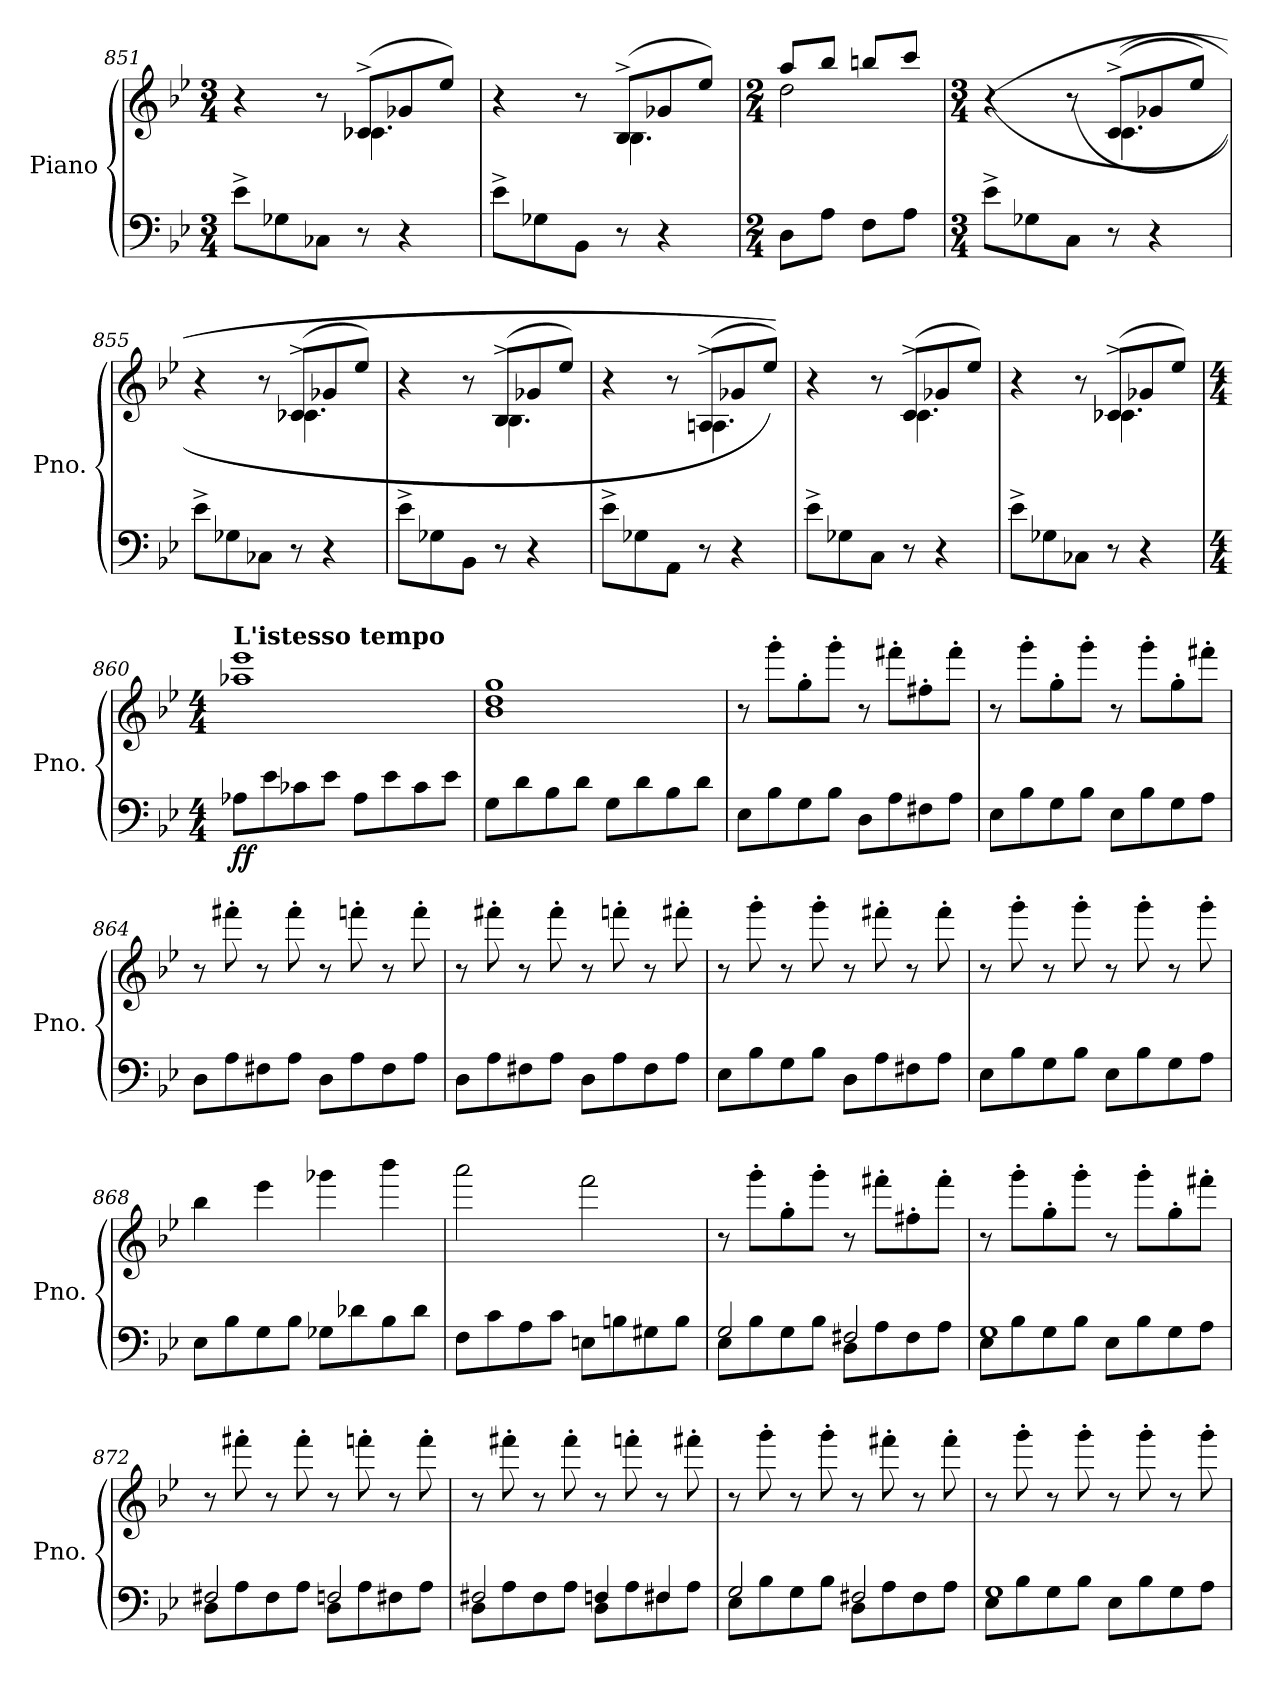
**kern	**kern	**dynam
*part1	*part1	*part1
*staff2	*staff1	*staff1/2
*I"Piano	*	*
*I'Pno.	*	*
!!LO:LB:g=z
*clefF4	*clefG2	*
*k[b-e-]	*k[b-e-]	*
*M3/4	*M3/4	*
=851	=851	=851
*	*^	*
8e-^\L	4r	4.ryy	.
8G-X\	.	.	.
8C-X\J	8r	.	.
8r	(<8c-X^/L	4.c-X\	.
4r	8g-X/	.	.
.	8ee-/J)	.	.
=852	=852	=852	=852
8e-^\L	4r	4.ryy	.
8G-X\	.	.	.
8BB-\J	8r	.	.
8r	(<8B-^/L	4.B-\	.
4r	8g-X/	.	.
.	8ee-/J)	.	.
=853	=853	=853	=853
*M2/4	*M2/4	*	*
8D\L	8aa/L	2dd\	.
8A\J	8bb-/J	.	.
8F\L	8bbn/L	.	.
8A\J	8ccc/J	.	.
=854	=854	=854	=854
*M3/4	*M3/4	*	*
8e-^\L	(>(>4r	4.ryy	.
8G-X\	.	.	.
8C\J	(>8r	.	.
8r	(<(>8c^/L	4.c\	.
4r	8g-X/	.	.
.	8ee-/J)	.	.
!!LO:LB:g=z	!!
=855	=855	=855	=855
8e-^\L	4r	4.ryy	.
8G-X\	.	.	.
8C-X\J	8r	.	.
8r	(<8c-X^/L	4.c-X\	.
4r	8g-X/	.	.
.	8ee-/J)	.	.
=856	=856	=856	=856
8e-^\L	4r	4.ryy	.
8G-X\	.	.	.
8BB-\J	8r	.	.
8r	(<8B-^/L	4.B-\	.
4r	8g-X/	.	.
.	8ee-/J)	.	.
=857	=857	=857	=857
8e-^\L	4r	4.ryy	.
8G-X\	.	.	.
8AA\J	8r	.	.
8r	(<8A^/L	4.An\	.
4r	8g-X/	.	.
.	8ee-/J)))))	.	.
=858	=858	=858	=858
8e-^\L	4r	4.ryy	.
8G-X\	.	.	.
8C\J	8r	.	.
8r	(<8c^/L	4.c\	.
4r	8g-X/	.	.
.	8ee-/J)	.	.
!!LO:PB:g=z	!!
=859	=859	=859	=859
8e-^\L	4r	4.ryy	.
8G-X\	.	.	.
8C-X\J	8r	.	.
8r	(<8c-X^/L	4.c-X\	.
4r	8g-X/	.	.
.	8ee-/J)	.	.
*	*v	*v	*
=860	=860	=860
*M4/4	*M4/4	*
!	!LO:TX:a:B:t=L'istesso tempo	!
!	!	!LO:DY:b=2
8A-X\L	1aa-X 1eee-	ff
8e-\	.	.
8c-X\	.	.
8e-\J	.	.
8A-\L	.	.
8e-\	.	.
8c-\	.	.
8e-\J	.	.
=861	=861	=861
8G\L	1b- 1dd 1gg	.
8d\	.	.
8B-\	.	.
8d\J	.	.
8G\L	.	.
8d\	.	.
8B-\	.	.
8d\J	.	.
=862	=862	=862
8E-\L	8r	.
8B-\	8ggg'\L	.
8G\	8gg'\	.
8B-\J	8ggg'\J	.
8D\L	8r	.
8A\	8fff#X'\L	.
8F#X\	8ff#X'\	.
8A\J	8fff#'\J	.
!!LO:LB:g=z
=863	=863	=863
8E-\L	8r	.
8B-\	8ggg'\L	.
8G\	8gg'\	.
8B-\J	8ggg'\J	.
8E-\L	8r	.
8B-\	8ggg'\L	.
8G\	8gg'\	.
8A\J	8fff#X'\J	.
=864	=864	=864
8D\L	8r	.
8A\	8fff#X'\	.
8F#X\	8r	.
8A\J	8fff#'\	.
8D\L	8r	.
8A\	8fffn'\	.
8F#\	8r	.
8A\J	8fff'\	.
=865	=865	=865
8D\L	8r	.
8A\	8fff#X'\	.
8F#X\	8r	.
8A\J	8fff#'\	.
8D\L	8r	.
8A\	8fffn'\	.
8F#\	8r	.
8A\J	8fff#X'\	.
=866	=866	=866
8E-\L	8r	.
8B-\	8ggg'\	.
8G\	8r	.
8B-\J	8ggg'\	.
8D\L	8r	.
8A\	8fff#X'\	.
8F#X\	8r	.
8A\J	8fff#'\	.
=867	=867	=867
8E-\L	8r	.
8B-\	8ggg'\	.
8G\	8r	.
8B-\J	8ggg'\	.
8E-\L	8r	.
8B-\	8ggg'\	.
8G\	8r	.
8A\J	8ggg'\	.
!!LO:LB:g=z
=868	=868	=868
8E-\L	4bb-\	.
8B-\	.	.
8G\	4eee-\	.
8B-\J	.	.
8G-X\L	4ggg-X\	.
8d-X\	.	.
8B-\	4bbb-\	.
8d-\J	.	.
=869	=869	=869
8F\L	2aaa\	.
8c\	.	.
8A\	.	.
8c\J	.	.
8En\L	2fff\	.
8Bn\	.	.
8G#X\	.	.
8B\J	.	.
=870	=870	=870
*^	*	*
2G/	8E-\L	8r	.
.	8B-\	8ggg'\L	.
.	8G\	8gg'\	.
.	8B-\J	8ggg'\J	.
2F#X/	8D\L	8r	.
.	8A\	8fff#X'\L	.
.	8F#\	8ff#X'\	.
.	8A\J	8fff#'\J	.
=871	=871	=871	=871
1G	8E-\L	8r	.
.	8B-\	8ggg'\L	.
.	8G\	8gg'\	.
.	8B-\J	8ggg'\J	.
.	8E-\L	8r	.
.	8B-\	8ggg'\L	.
.	8G\	8gg'\	.
.	8A\J	8fff#X'\J	.
!!LO:LB:g=z
=872	=872	=872	=872
2F#X/	8D\L	8r	.
.	8A\	8fff#X'\	.
.	8F#\	8r	.
.	8A\J	8fff#'\	.
2Fn/	8D\L	8r	.
.	8A\	8fffn'\	.
.	8F#X\	8r	.
.	8A\J	8fff'\	.
=873	=873	=873	=873
2F#X/	8D\L	8r	.
.	8A\	8fff#X'\	.
.	8F#\	8r	.
.	8A\J	8fff#'\	.
4Fn/	8D\L	8r	.
.	8A\	8fffn'\	.
4F#X/	8F#\	8r	.
.	8A\J	8fff#X'\	.
=874	=874	=874	=874
2G/	8E-\L	8r	.
.	8B-\	8ggg'\	.
.	8G\	8r	.
.	8B-\J	8ggg'\	.
2F#X/	8D\L	8r	.
.	8A\	8fff#X'\	.
.	8F#\	8r	.
.	8A\J	8fff#'\	.
=875	=875	=875	=875
1G	8E-\L	8r	.
.	8B-\	8ggg'\	.
.	8G\	8r	.
.	8B-\J	8ggg'\	.
.	8E-\L	8r	.
.	8B-\	8ggg'\	.
.	8G\	8r	.
.	8A\J	8ggg'\	.
*v	*v	*	*
=	=	=
*-	*-	*-
